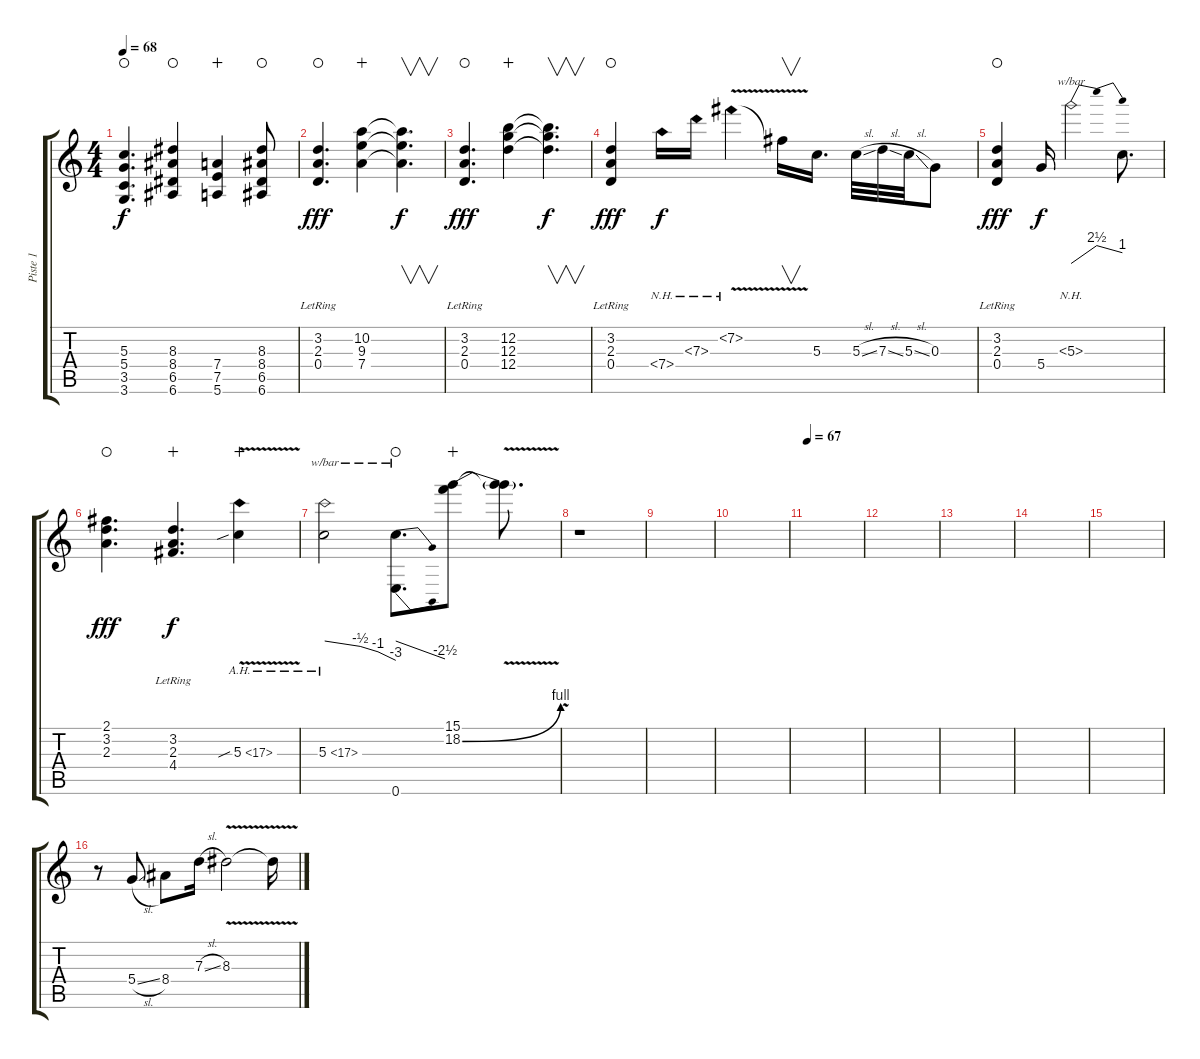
\track ("Piste 1" "Piste 1") {instrument distortionguitar}
\staff {score tabs}
\tuning (E4 B3 G3 D3 A2 E2) {hide}
\ts (4 4)
\tempo 68
\clef g2
\ks c
(5.3 5.4 3.5 3.6).4{d dy f waho} (8.3 8.4 6.5 6.6).4{waho} (7.4 7.5 5.6).4{wahc} (8.3 8.4 6.5 6.6).8{waho} |
(3.2 2.3 0.4{lr}).4{d dy fff waho} (10.2 9.3 7.4).4{wahc} (10.2{t} 9.3{t} 7.4{t}).4{v d dy f} |
(3.2 2.3 0.4{lr}).4{d dy fff waho} (12.2 12.3 12.4).4{wahc} (12.2{t} 12.3{t} 12.4{t}).4{v d dy f} |
(3.2 2.3 0.4{lr}).4{dy fff waho} 7.4{nh}.16{dy f} 7.3{nh}.16 7.2{nh v}.4 7.2{t}.16{v} 5.3.16{d} 5.3{sl}.32 7.3{sl}.32 5.3{sl}.32 0.3.8 |
(3.2 2.3 0.4{lr}).4{dy fff waho} 5.4.16{dy f} 5.3{nh}.2{tbe (dip default 0 0 35 10 45 10 60 4)} 5.3{t}.8{d} |
(2.1 3.2 2.3).4{d dy fff waho} (3.2 2.3 4.4{lr}).4{d dy f wahc} 5.3{ah 12 v sib}.4{wahc} |
5.3{ah 12}.2{tbe (custom default 0 0 30 -2 45 -4 60 -12)} (5.3{t} 0.6).8{d tbe (dive default 0 0 60 -10) waho} (15.1 18.2{be (bend 0 0 60 4)}).8{wahc} (15.1{v t} 18.2{v t}).8{d} |
r.1 |
|
|
\tempo 67
|
|
|
|
|
r.8{volume 5 instrument overdrivenguitar} 5.4{sl}.8 8.4.8 7.3{sl}.16 8.3{v}.2 8.3{t}.16
